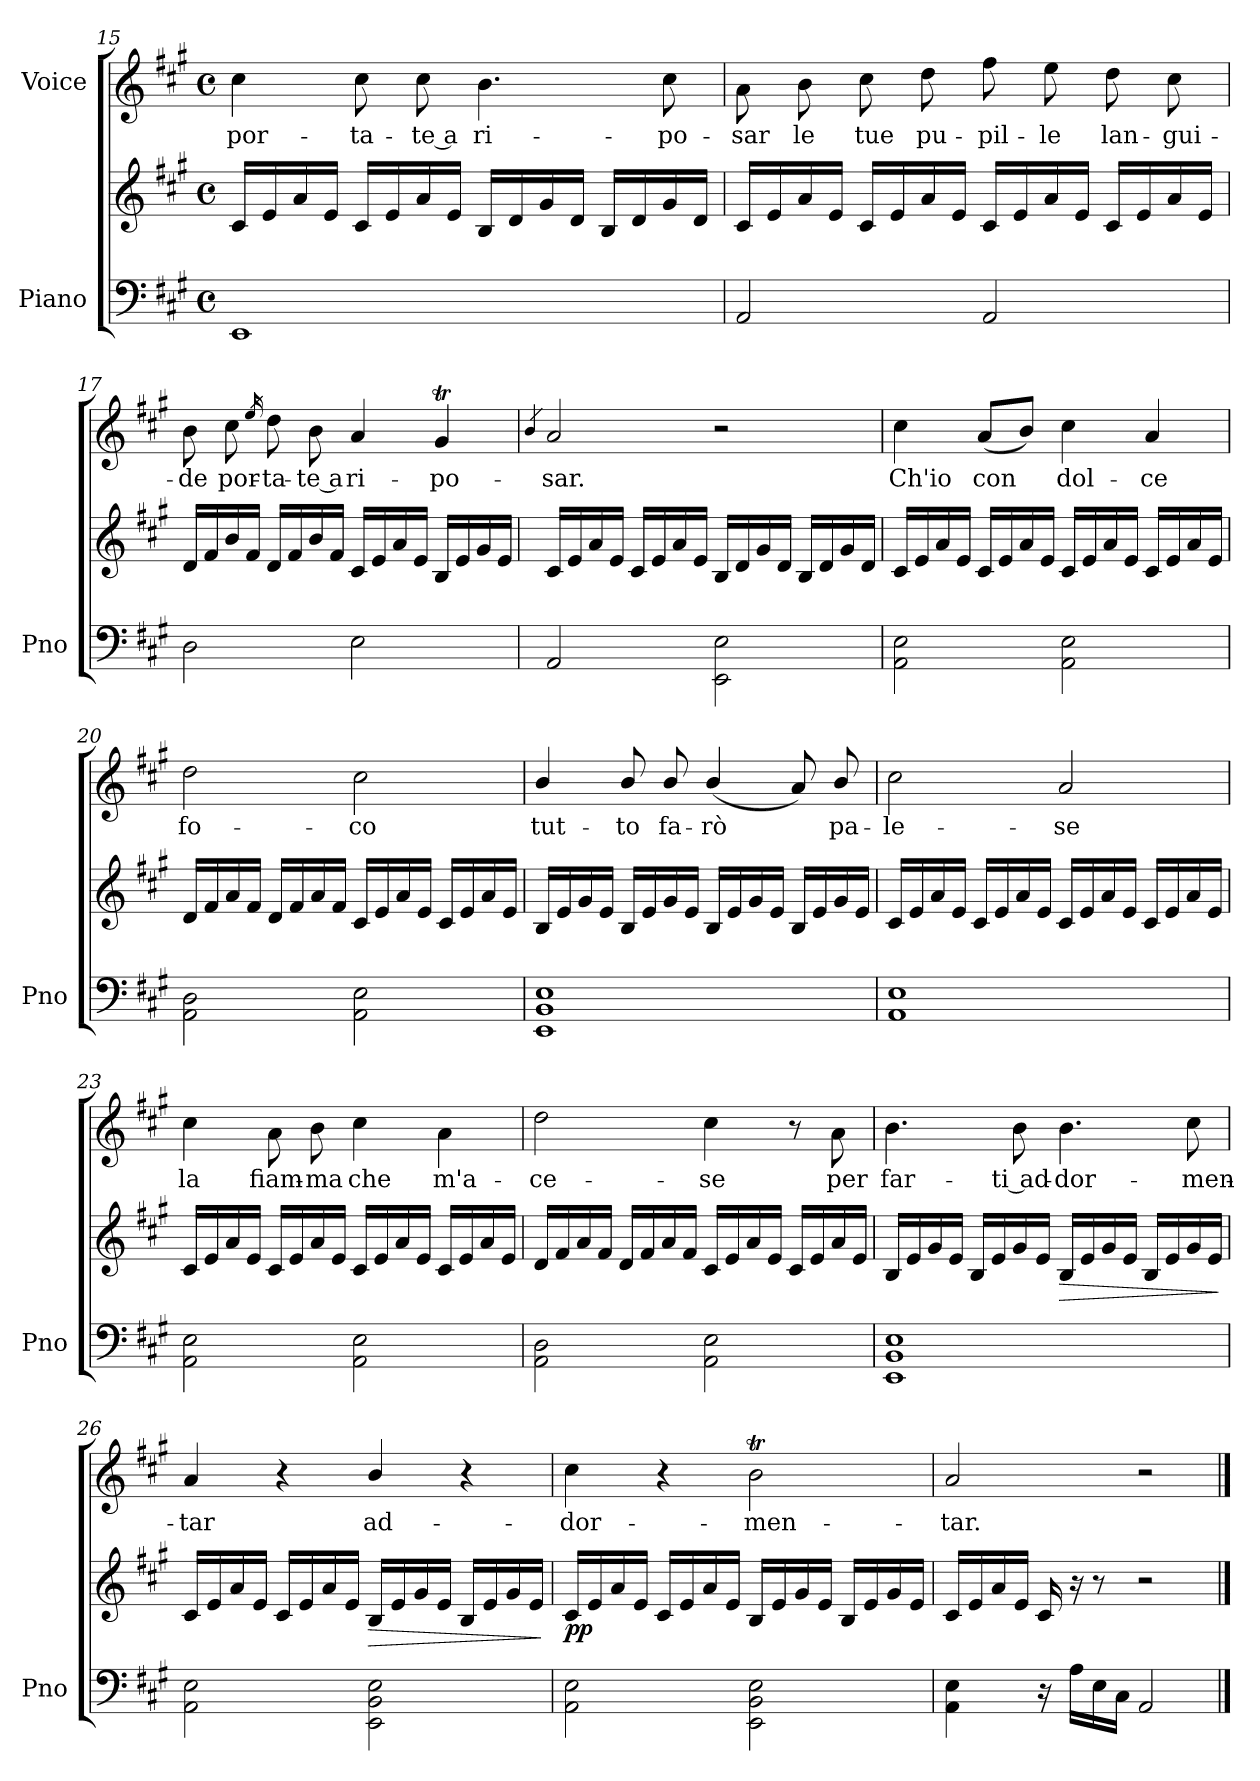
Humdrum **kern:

**kern	**kern	**dynam	**kern	**text
*part2	*part2	*part2	*part1	*part1
*staff3	*staff2	*staff2/3	*staff1	*staff1
*I"Piano	*	*	*I"Voice	*
*I'Pno	*	*	*	*
!!LO:PB:g=z
*clefF4	*clefG2	*	*clefG2	*
*k[f#c#g#]	*k[f#c#g#]	*	*k[f#c#g#]	*
*M4/4	*M4/4	*	*M4/4	*
*met(c)	*met(c)	*	*met(c)	*
=15	=15	=15	=15	=15
!	!	!	!	!LO:LY:b
1EE	16c#/LL	.	4cc#\	por-
.	16e/	.	.	.
.	16a/	.	.	.
.	16e/JJ	.	.	.
!	!	!	!	!LO:LY:b
.	16c#/LL	.	8cc#\	-ta-
.	16e/	.	.	.
!	!	!	!	!LO:LY:b
.	16a/	.	8cc#\	-te a
.	16e/JJ	.	.	.
!	!	!	!	!LO:LY:b
.	16B/LL	.	4.b\	ri-
.	16d/	.	.	.
.	16g#/	.	.	.
.	16d/JJ	.	.	.
.	16B/LL	.	.	.
.	16d/	.	.	.
!	!	!	!	!LO:LY:b
.	16g#/	.	8cc#\	-po-
.	16d/JJ	.	.	.
=16	=16	=16	=16	=16
!	!	!	!	!LO:LY:b
2AA/	16c#/LL	.	8a\	-sar
.	16e/	.	.	.
!	!	!	!	!LO:LY:b
.	16a/	.	8b\	le
.	16e/JJ	.	.	.
!	!	!	!	!LO:LY:b
.	16c#/LL	.	8cc#\	tue
.	16e/	.	.	.
!	!	!	!	!LO:LY:b
.	16a/	.	8dd\	pu-
.	16e/JJ	.	.	.
!	!	!	!	!LO:LY:b
2AA/	16c#/LL	.	8ff#\	-pil-
.	16e/	.	.	.
!	!	!	!	!LO:LY:b
.	16a/	.	8ee\	-le
.	16e/JJ	.	.	.
!	!	!	!	!LO:LY:b
.	16c#/LL	.	8dd\	lan-
.	16e/	.	.	.
!	!	!	!	!LO:LY:b
.	16a/	.	8cc#\	-gui-
.	16e/JJ	.	.	.
=17	=17	=17	=17	=17
!	!	!	!	!LO:LY:b
2D\	16d/LL	.	8b\	-de
.	16f#/	.	.	.
!	!	!	!	!LO:LY:b
.	16b/	.	8cc#\	por-
.	16f#/JJ	.	.	.
.	.	.	16qee/	.
!	!	!	!	!LO:LY:b
.	16d/LL	.	8dd\	-ta-
.	16f#/	.	.	.
!	!	!	!	!LO:LY:b
.	16b/	.	8b\	-te a
.	16f#/JJ	.	.	.
!	!	!	!	!LO:LY:b
2E\	16c#/LL	.	4a/	ri-
.	16e/	.	.	.
.	16a/	.	.	.
.	16e/JJ	.	.	.
!	!	!	!	!LO:LY:b
.	16B/LL	.	4g#t/	-po-
.	16e/	.	.	.
.	16g#/	.	.	.
.	16e/JJ	.	.	.
!!LO:LB:g=z
=18	=18	=18	=18	=18
.	.	.	4qb/	.
!	!	!	!	!LO:LY:b
2AA/	16c#/LL	.	2a/	-sar.
.	16e/	.	.	.
.	16a/	.	.	.
.	16e/JJ	.	.	.
.	16c#/LL	.	.	.
.	16e/	.	.	.
.	16a/	.	.	.
.	16e/JJ	.	.	.
2EE\ 2E\	16B/LL	.	2r	.
.	16d/	.	.	.
.	16g#/	.	.	.
.	16d/JJ	.	.	.
.	16B/LL	.	.	.
.	16d/	.	.	.
.	16g#/	.	.	.
.	16d/JJ	.	.	.
=19	=19	=19	=19	=19
!	!	!	!	!LO:LY:b
2AA\ 2E\	16c#/LL	.	4cc#\	Ch'io
.	16e/	.	.	.
.	16a/	.	.	.
.	16e/JJ	.	.	.
!	!	!	!	!LO:LY:b
.	16c#/LL	.	(8a/L	con
.	16e/	.	.	.
.	16a/	.	8b/J)	.
.	16e/JJ	.	.	.
!	!	!	!	!LO:LY:b
2AA\ 2E\	16c#/LL	.	4cc#\	dol-
.	16e/	.	.	.
.	16a/	.	.	.
.	16e/JJ	.	.	.
!	!	!	!	!LO:LY:b
.	16c#/LL	.	4a/	-ce
.	16e/	.	.	.
.	16a/	.	.	.
.	16e/JJ	.	.	.
=20	=20	=20	=20	=20
!	!	!	!	!LO:LY:b
2AA\ 2D\	16d/LL	.	2dd\	fo-
.	16f#/	.	.	.
.	16a/	.	.	.
.	16f#/JJ	.	.	.
.	16d/LL	.	.	.
.	16f#/	.	.	.
.	16a/	.	.	.
.	16f#/JJ	.	.	.
!	!	!	!	!LO:LY:b
2AA\ 2E\	16c#/LL	.	2cc#\	-co
.	16e/	.	.	.
.	16a/	.	.	.
.	16e/JJ	.	.	.
.	16c#/LL	.	.	.
.	16e/	.	.	.
.	16a/	.	.	.
.	16e/JJ	.	.	.
=21	=21	=21	=21	=21
!	!	!	!	!LO:LY:b
1EE 1BB 1E	16B/LL	.	4b/	tut-
.	16e/	.	.	.
.	16g#/	.	.	.
.	16e/JJ	.	.	.
!	!	!	!	!LO:LY:b
.	16B/LL	.	8b/	-to
.	16e/	.	.	.
!	!	!	!	!LO:LY:b
.	16g#/	.	8b/	fa-
.	16e/JJ	.	.	.
!	!	!	!	!LO:LY:b
.	16B/LL	.	(4b/	-rò
.	16e/	.	.	.
.	16g#/	.	.	.
.	16e/JJ	.	.	.
.	16B/LL	.	8a/)	.
.	16e/	.	.	.
!	!	!	!	!LO:LY:b
.	16g#/	.	8b/	pa-
.	16e/JJ	.	.	.
!!LO:LB:g=z
=22	=22	=22	=22	=22
!	!	!	!	!LO:LY:b
1AA 1E	16c#/LL	.	2cc#\	-le-
.	16e/	.	.	.
.	16a/	.	.	.
.	16e/JJ	.	.	.
.	16c#/LL	.	.	.
.	16e/	.	.	.
.	16a/	.	.	.
.	16e/JJ	.	.	.
!	!	!	!	!LO:LY:b
.	16c#/LL	.	2a/	-se
.	16e/	.	.	.
.	16a/	.	.	.
.	16e/JJ	.	.	.
.	16c#/LL	.	.	.
.	16e/	.	.	.
.	16a/	.	.	.
.	16e/JJ	.	.	.
=23	=23	=23	=23	=23
!	!	!	!	!LO:LY:b
2AA\ 2E\	16c#/LL	.	4cc#\	la
.	16e/	.	.	.
.	16a/	.	.	.
.	16e/JJ	.	.	.
!	!	!	!	!LO:LY:b
.	16c#/LL	.	8a\	fiam-
.	16e/	.	.	.
!	!	!	!	!LO:LY:b
.	16a/	.	8b\	-ma
.	16e/JJ	.	.	.
!	!	!	!	!LO:LY:b
2AA\ 2E\	16c#/LL	.	4cc#\	che
.	16e/	.	.	.
.	16a/	.	.	.
.	16e/JJ	.	.	.
!	!	!	!	!LO:LY:b
.	16c#/LL	.	4a\	m'a-
.	16e/	.	.	.
.	16a/	.	.	.
.	16e/JJ	.	.	.
=24	=24	=24	=24	=24
!	!	!	!	!LO:LY:b
2AA\ 2D\	16d/LL	.	2dd\	-ce-
.	16f#/	.	.	.
.	16a/	.	.	.
.	16f#/JJ	.	.	.
.	16d/LL	.	.	.
.	16f#/	.	.	.
.	16a/	.	.	.
.	16f#/JJ	.	.	.
!	!	!	!	!LO:LY:b
2AA\ 2E\	16c#/LL	.	4cc#\	-se
.	16e/	.	.	.
.	16a/	.	.	.
.	16e/JJ	.	.	.
.	16c#/LL	.	8r	.
.	16e/	.	.	.
!	!	!	!	!LO:LY:b
.	16a/	.	8a\	per
.	16e/JJ	.	.	.
=25	=25	=25	=25	=25
!	!	!	!	!LO:LY:b
1EE 1BB 1E	16B/LL	.	4.b\	far-
.	16e/	.	.	.
.	16g#/	.	.	.
.	16e/JJ	.	.	.
.	16B/LL	.	.	.
.	16e/	.	.	.
!	!	!	!	!LO:LY:b
.	16g#/	.	8b\	-ti ad-
.	16e/JJ	.	.	.
!	!	!LO:HP:b	!	!LO:LY:b
.	16B/LL	>	4.b\	-dor-
.	16e/	.	.	.
.	16g#/	.	.	.
.	16e/JJ	.	.	.
.	16B/LL	.	.	.
.	16e/	.	.	.
!	!	!	!	!LO:LY:b
.	16g#/	.	8cc#\	-men-
.	16e/JJ	.	.	.
.	.	]	.	.
!!LO:LB:g=z
=26	=26	=26	=26	=26
!	!	!	!	!LO:LY:b
2AA\ 2E\	16c#/LL	.	4a/	-tar
.	16e/	.	.	.
.	16a/	.	.	.
.	16e/JJ	.	.	.
.	16c#/LL	.	4r	.
.	16e/	.	.	.
.	16a/	.	.	.
.	16e/JJ	.	.	.
!	!	!LO:HP:b	!	!LO:LY:b
2EE\ 2BB\ 2E\	16B/LL	>	4b/	ad-
.	16e/	.	.	.
.	16g#/	.	.	.
.	16e/JJ	.	.	.
.	16B/LL	.	4r	.
.	16e/	.	.	.
.	16g#/	.	.	.
.	16e/JJ	.	.	.
.	.	]	.	.
=27	=27	=27	=27	=27
!	!	!LO:DY:b	!	!LO:LY:b
2AA\ 2E\	16c#/LL	pp	4cc#\	-dor-
.	16e/	.	.	.
.	16a/	.	.	.
.	16e/JJ	.	.	.
.	16c#/LL	.	4r	.
.	16e/	.	.	.
.	16a/	.	.	.
.	16e/JJ	.	.	.
!	!	!	!	!LO:LY:b
2EE\ 2BB\ 2E\	16B/LL	.	2bT\	-men-
.	16e/	.	.	.
.	16g#/	.	.	.
.	16e/JJ	.	.	.
.	16B/LL	.	.	.
.	16e/	.	.	.
.	16g#/	.	.	.
.	16e/JJ	.	.	.
=28	=28	=28	=28	=28
!	!	!	!	!LO:LY:b
4AA\ 4E\	16c#/LL	.	2a/	-tar.
.	16e/	.	.	.
.	16a/	.	.	.
.	16e/JJ	.	.	.
16r	16c#/	.	.	.
16A\LL	16r	.	.	.
16E\	8r	.	.	.
16C#\JJ	.	.	.	.
2AA/	2r	.	2r	.
==	==	==	==	==
*-	*-	*-	*-	*-
